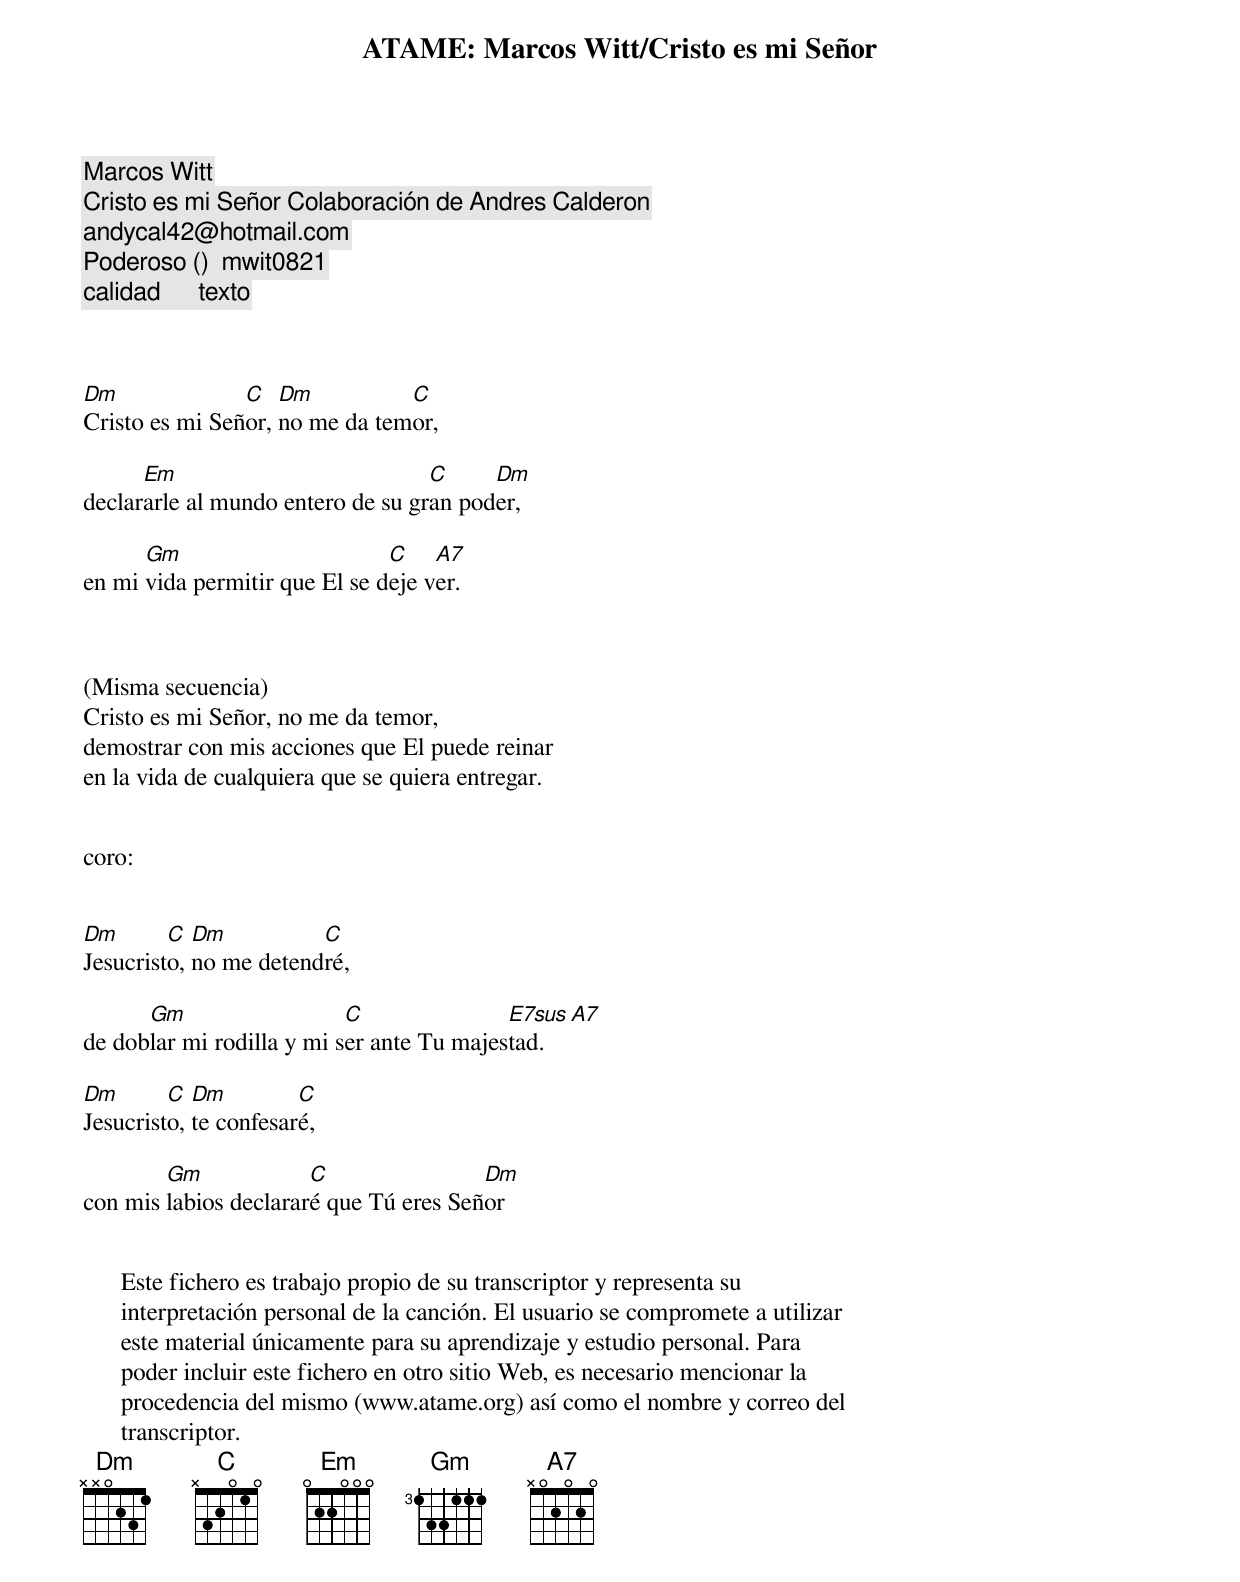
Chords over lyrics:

ATAME: Marcos Witt/Cristo es mi Señor

      Marcos Witt
      Cristo es mi Señor Colaboración de Andres Calderon
      andycal42@hotmail.com
      Poderoso ()  mwit0821
      calidad      texto



Dm              C   Dm          C
Cristo es mi Señor, no me da temor,

      Em                           C     Dm
declararle al mundo entero de su gran poder,

      Gm                       C    A7
en mi vida permitir que El se deje ver.



(Misma secuencia)
Cristo es mi Señor, no me da temor,
demostrar con mis acciones que El puede reinar
en la vida de cualquiera que se quiera entregar.


coro:


Dm       C  Dm          C
Jesucristo, no me detendré,

      Gm                   C               E7sus  A7
de doblar mi rodilla y mi ser ante Tu majestad.

Dm       C  Dm         C
Jesucristo, te confesaré,

        Gm             C                Dm
con mis labios declararé que Tú eres Señor


      Este fichero es trabajo propio de su transcriptor y representa su
      interpretación personal de la canción. El usuario se compromete a utilizar
      este material únicamente para su aprendizaje y estudio personal. Para
      poder incluir este fichero en otro sitio Web, es necesario mencionar la
      procedencia del mismo (www.atame.org) así como el nombre y correo del
      transcriptor.
